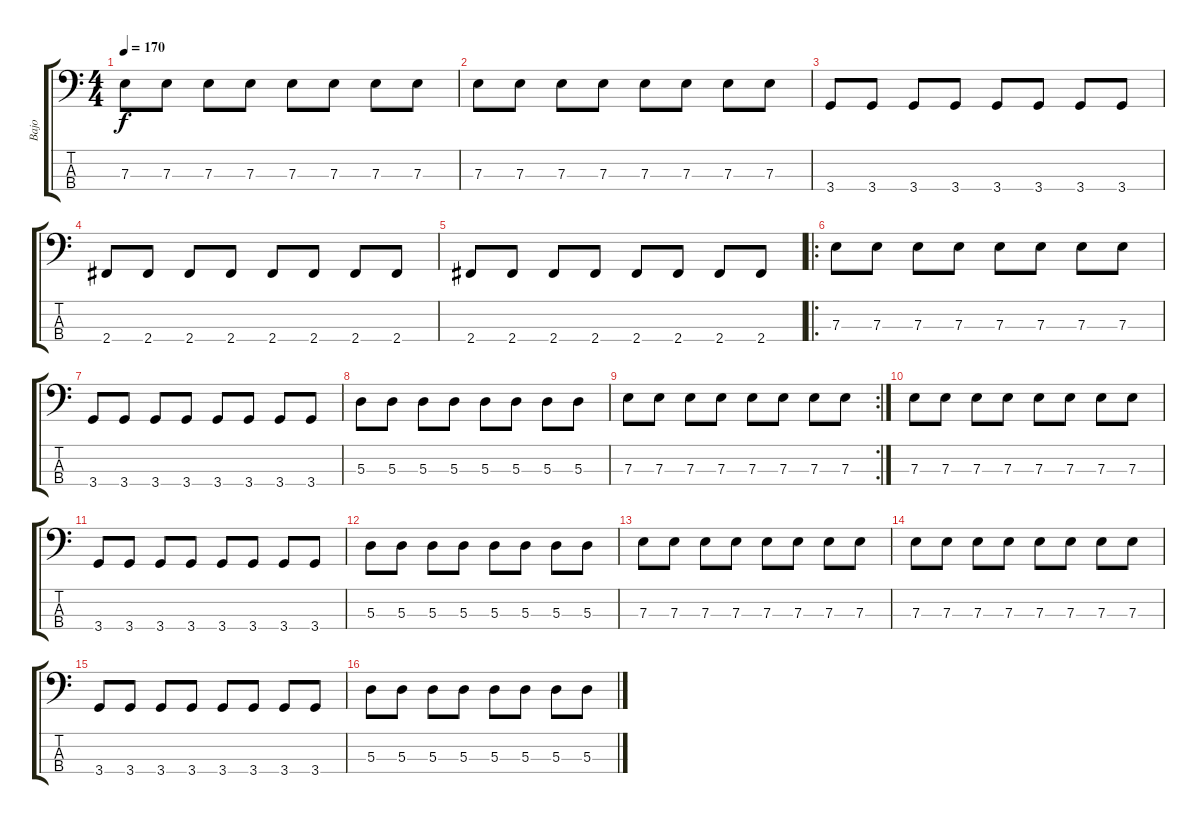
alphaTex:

\track ("Bajo" "Bajo") {instrument electricbasspick}
\staff {score tabs}
\tuning (G2 D2 A1 E1) {hide}
\ts (4 4)
\tempo 170
\clef f4
\ks c
7.3.8{dy f} 7.3.8 7.3.8 7.3.8 7.3.8 7.3.8 7.3.8 7.3.8 |
7.3.8 7.3.8 7.3.8 7.3.8 7.3.8 7.3.8 7.3.8 7.3.8 |
3.4.8 3.4.8 3.4.8 3.4.8 3.4.8 3.4.8 3.4.8 3.4.8 |
2.4.8 2.4.8 2.4.8 2.4.8 2.4.8 2.4.8 2.4.8 2.4.8 |
2.4.8 2.4.8 2.4.8 2.4.8 2.4.8 2.4.8 2.4.8 2.4.8 |
\ro
7.3.8 7.3.8 7.3.8 7.3.8 7.3.8 7.3.8 7.3.8 7.3.8 |
3.4.8 3.4.8 3.4.8 3.4.8 3.4.8 3.4.8 3.4.8 3.4.8 |
5.3.8 5.3.8 5.3.8 5.3.8 5.3.8 5.3.8 5.3.8 5.3.8 |
\rc 2
7.3.8 7.3.8 7.3.8 7.3.8 7.3.8 7.3.8 7.3.8 7.3.8 |
7.3.8 7.3.8 7.3.8 7.3.8 7.3.8 7.3.8 7.3.8 7.3.8 |
3.4.8 3.4.8 3.4.8 3.4.8 3.4.8 3.4.8 3.4.8 3.4.8 |
5.3.8 5.3.8 5.3.8 5.3.8 5.3.8 5.3.8 5.3.8 5.3.8 |
7.3.8 7.3.8 7.3.8 7.3.8 7.3.8 7.3.8 7.3.8 7.3.8 |
7.3.8 7.3.8 7.3.8 7.3.8 7.3.8 7.3.8 7.3.8 7.3.8 |
3.4.8 3.4.8 3.4.8 3.4.8 3.4.8 3.4.8 3.4.8 3.4.8 |
5.3.8 5.3.8 5.3.8 5.3.8 5.3.8 5.3.8 5.3.8 5.3.8
